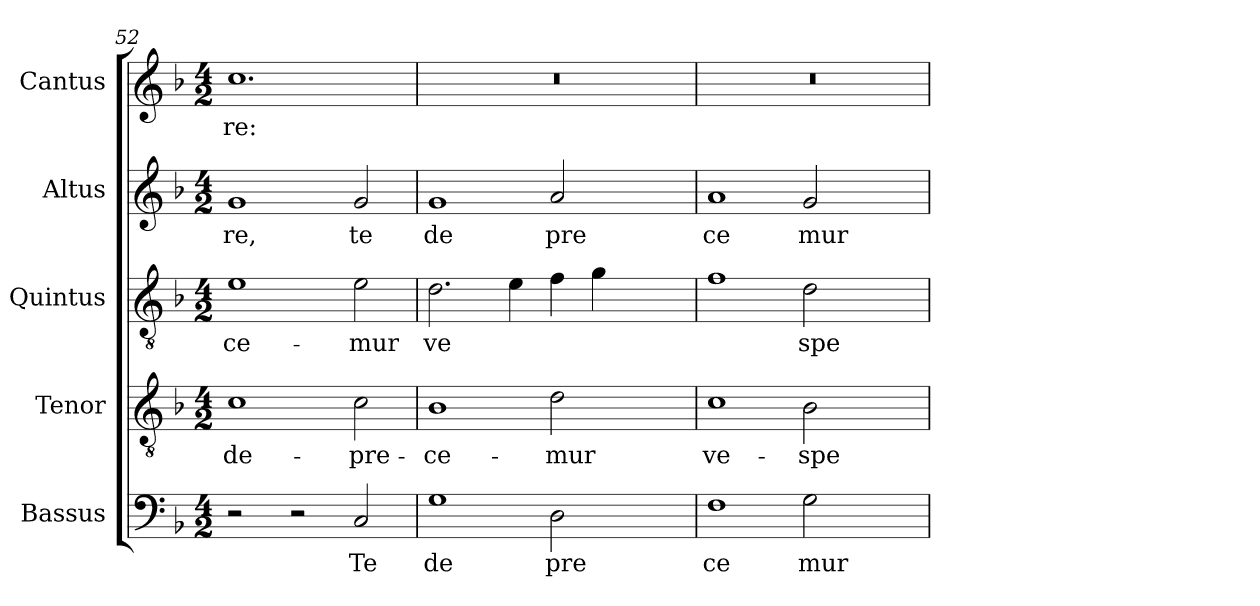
**kern	**text	**kern	**text	**kern	**text	**kern	**text	**kern	**text
*part5	*part5	*part4	*part4	*part3	*part3	*part2	*part2	*part1	*part1
*staff5	*staff5	*staff4	*staff4	*staff3	*staff3	*staff2	*staff2	*staff1	*staff1
*I"Bassus	*	*I"Tenor	*	*I"Quintus	*	*I"Altus	*	*I"Cantus	*
*clefF4	*	*clefGv2	*	*clefGv2	*	*clefG2	*	*clefG2	*
*k[b-]	*	*k[b-]	*	*k[b-]	*	*k[b-]	*	*k[b-]	*
*F:	*	*F:	*	*F:	*	*F:	*	*F:	*
*M4/2	*	*M4/2	*	*M4/2	*	*M4/2	*	*M4/2	*
=52	=52	=52	=52	=52	=52	=52	=52	=52	=52
!	!	!	!LO:LY:b:cj	!	!LO:LY:b:cj	!	!LO:LY:b:cj	!	!LO:LY:b:cj
2r	.	1c	de-	1e	-ce-	1g	re,	1.cc	re:
2r	.	.	.	.	.	.	.	.	.
!	!LO:LY:b:cj	!	!LO:LY:b:cj	!	!LO:LY:b:cj	!	!LO:LY:b:cj	!	!
2C/	Te	2c\	-pre-	2e\	-mur	2g/	te	.	.
!!LO:LB:g=z
=53	=53	=53	=53	=53	=53	=53	=53	=53	=53
!	!LO:LY:b:cj	!	!LO:LY:b:cj	!	!LO:LY:b:cj	!	!LO:LY:b:cj	!LO:N:vis=1	!
1G	de	1B-	-ce-	2.d\	ve	1g	de	0r	.
.	.	.	.	4e\	.	.	.	.	.
!	!LO:LY:b:cj	!	!LO:LY:b:cj	!	!	!	!LO:LY:b:cj	!	!
2D\	pre	2d\	-mur	4f\	.	2a/	pre	.	.
.	.	.	.	4g\	.	.	.	.	.
2ryy	.	2ryy	.	2ryy	.	2ryy	.	.	.
=54	=54	=54	=54	=54	=54	=54	=54	=54	=54
!	!LO:LY:b:cj	!	!LO:LY:b:cj	!	!	!	!LO:LY:b:cj	!LO:N:vis=1	!
1F	ce	1c	ve-	1f	.	1a	ce	0r	.
!	!LO:LY:b:cj	!	!LO:LY:b:cj	!	!LO:LY:b:cj	!	!LO:LY:b:cj	!	!
2G\	mur	2B-\	-spe-	2d\	spe	2g/	mur	.	.
2ryy	.	2ryy	.	2ryy	.	2ryy	.	.	.
=	=	=	=	=	=	=	=	=	=
*-	*-	*-	*-	*-	*-	*-	*-	*-	*-
